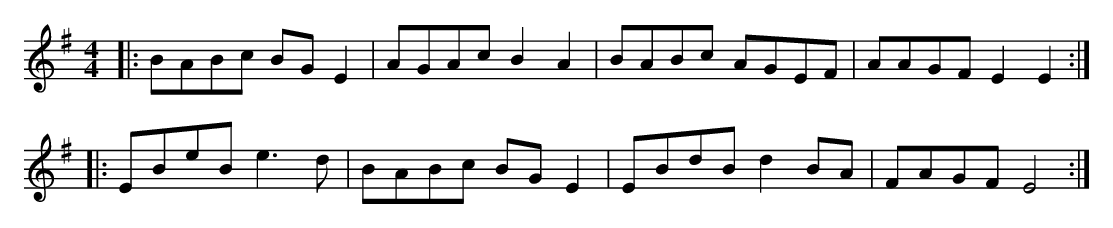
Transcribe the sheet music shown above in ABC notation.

X:1
M:4/4
K:Emin
|:BABc BGE2|AGAc B2A2|BABc AGEF|AAGF E2E2:|
|:EBeB e3d|BABc BGE2|EBdB d2BA|FAGF E4:|
